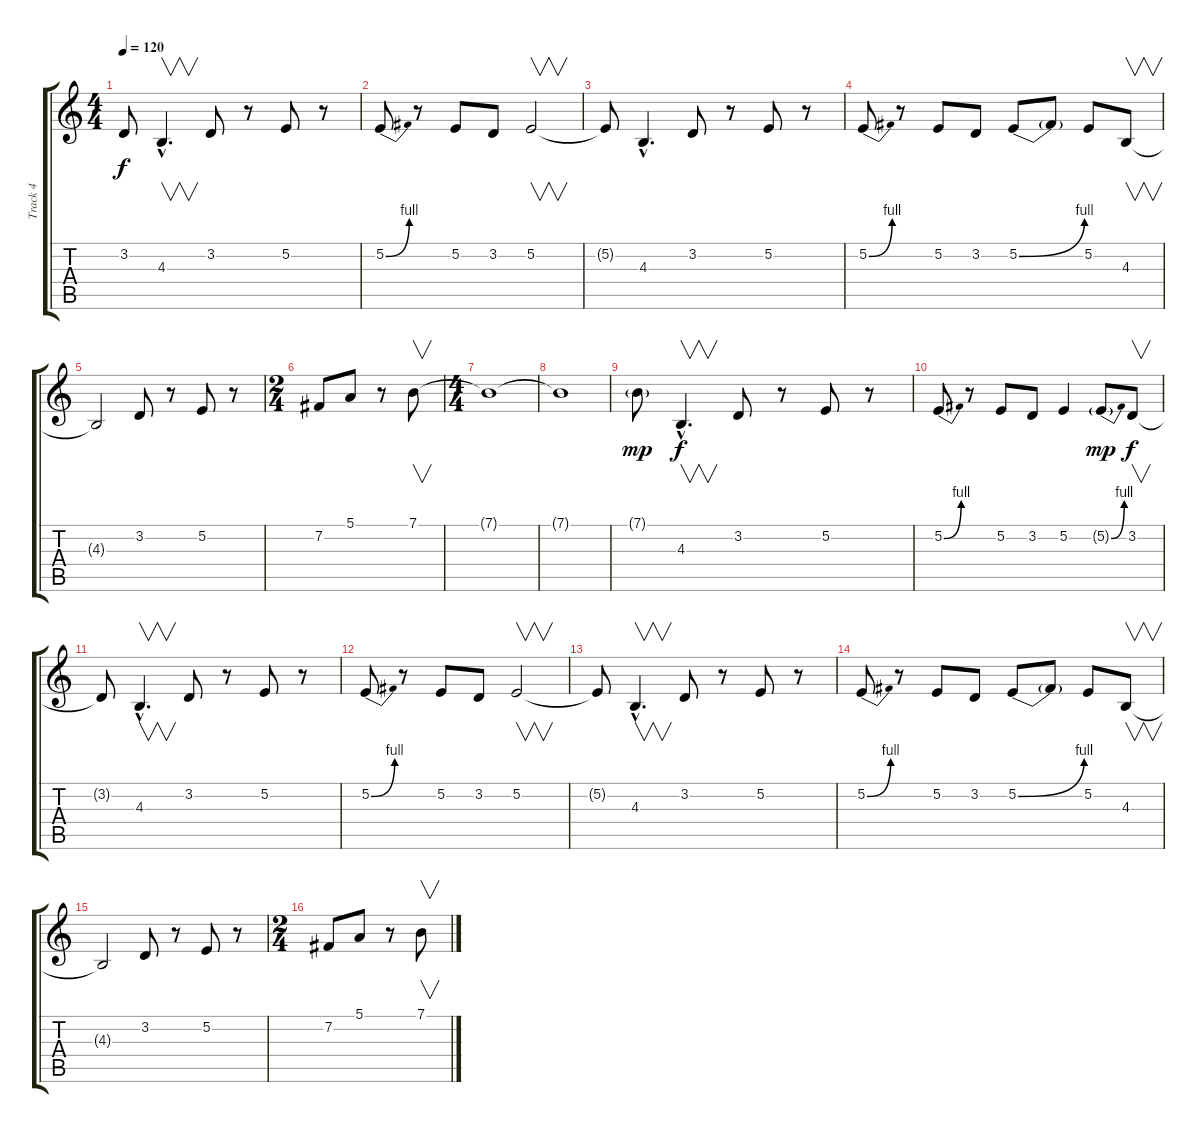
\track ("Track 4" "Track 4") {instrument lead2sawtooth}
\staff {score tabs}
\tuning (E4 B3 G3 D3 A2 E2) {hide}
\ts (4 4)
\tempo 120
\clef g2
\ks c
3.2{t}.8{dy f} 4.3{hac}.4{v d} 3.2.8 r.8 5.2.8 r.8 |
5.2{be (bend 0 0 60 4)}.8 r.8 5.2.8 3.2.8 5.2.2{v} |
5.2{t}.8 4.3{hac}.4{d} 3.2.8 r.8 5.2.8 r.8 |
5.2{be (bend 0 0 60 4)}.8 r.8 5.2.8 3.2.8 5.2{be (bend 0 0 60 4)}.8 5.2{t}.8 5.2.8 4.3.8{v} |
4.3{t}.2 3.2.8 r.8 5.2.8 r.8 |
\ts (2 4)
7.2.8 5.1.8 r.8 7.1.8{v} |
\ts (4 4)
7.1{t}.1 |
7.1{t}.1 |
7.1{g}.8{dy mp} 4.3{hac}.4{v d dy f} 3.2.8 r.8 5.2.8 r.8 |
5.2{be (bend 0 0 60 4)}.8 r.8 5.2.8 3.2.8 5.2.4 5.2{be (bend 0 0 60 4) g}.8{dy mp} 3.2.8{v dy f} |
3.2{t}.8 4.3{hac}.4{v d} 3.2.8 r.8 5.2.8 r.8 |
5.2{be (bend 0 0 60 4)}.8 r.8 5.2.8 3.2.8 5.2.2{v} |
5.2{t}.8 4.3{hac}.4{v d} 3.2.8 r.8 5.2.8 r.8 |
5.2{be (bend 0 0 60 4)}.8 r.8 5.2.8 3.2.8 5.2{be (bend 0 0 60 4)}.8 5.2{t}.8 5.2.8 4.3.8{v} |
4.3{t}.2 3.2.8 r.8 5.2.8 r.8 |
\ts (2 4)
7.2.8 5.1.8 r.8 7.1.8{v}
